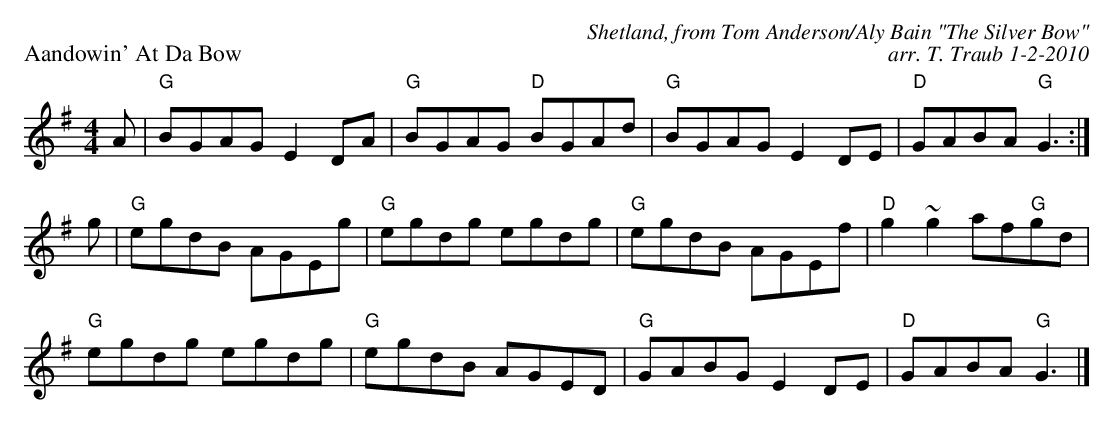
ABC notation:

X:1
P: Aandowin' At Da Bow
C: Shetland, from Tom Anderson/Aly Bain "The Silver Bow"
C: arr. T. Traub 1-2-2010
M: 4/4
L: 1/8
K: Gmaj
A|"G"BGAG E2DA|"G"BGAG "D"BGAd|"G"BGAG E2DE|"D"GABA "G"G3:|
g|"G"egdB AGEg|"G"egdg egdg|"G"egdB AGEf|"D"g2~g2 af"G"gd|
"G"egdg egdg|"G"egdB AGED|"G"GABG E2DE|"D"GABA "G"G3 |]
